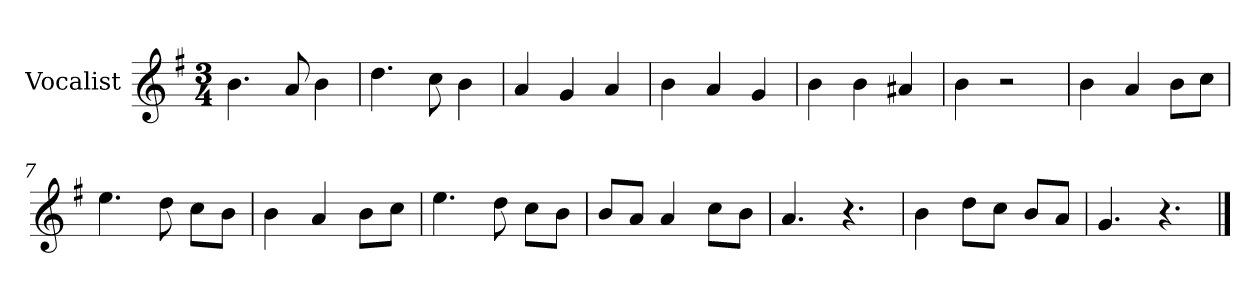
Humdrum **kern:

**kern
*part1
*staff1
*I"Vocalist
*k[f#]
*G:
*M3/4
=
4.b
8a
4b
=1
4.dd
8cc
4b
=2
4a
4g
4a
=3
4b
4a
4g
=4
4b
4b
4a#X
=5
4b
2r
=6
4b
4a
8bL
8ccJ
=7
4.ee
8dd
8ccL
8bJ
=8
4b
4a
8bL
8ccJ
=9
4.ee
8dd
8ccL
8bJ
=10
8bL
8aJ
4a
8ccL
8bJ
=11
4.a
4.r
=12
4b
8ddL
8ccJ
8bL
8aJ
=13
4.g
4.r
==
*-
